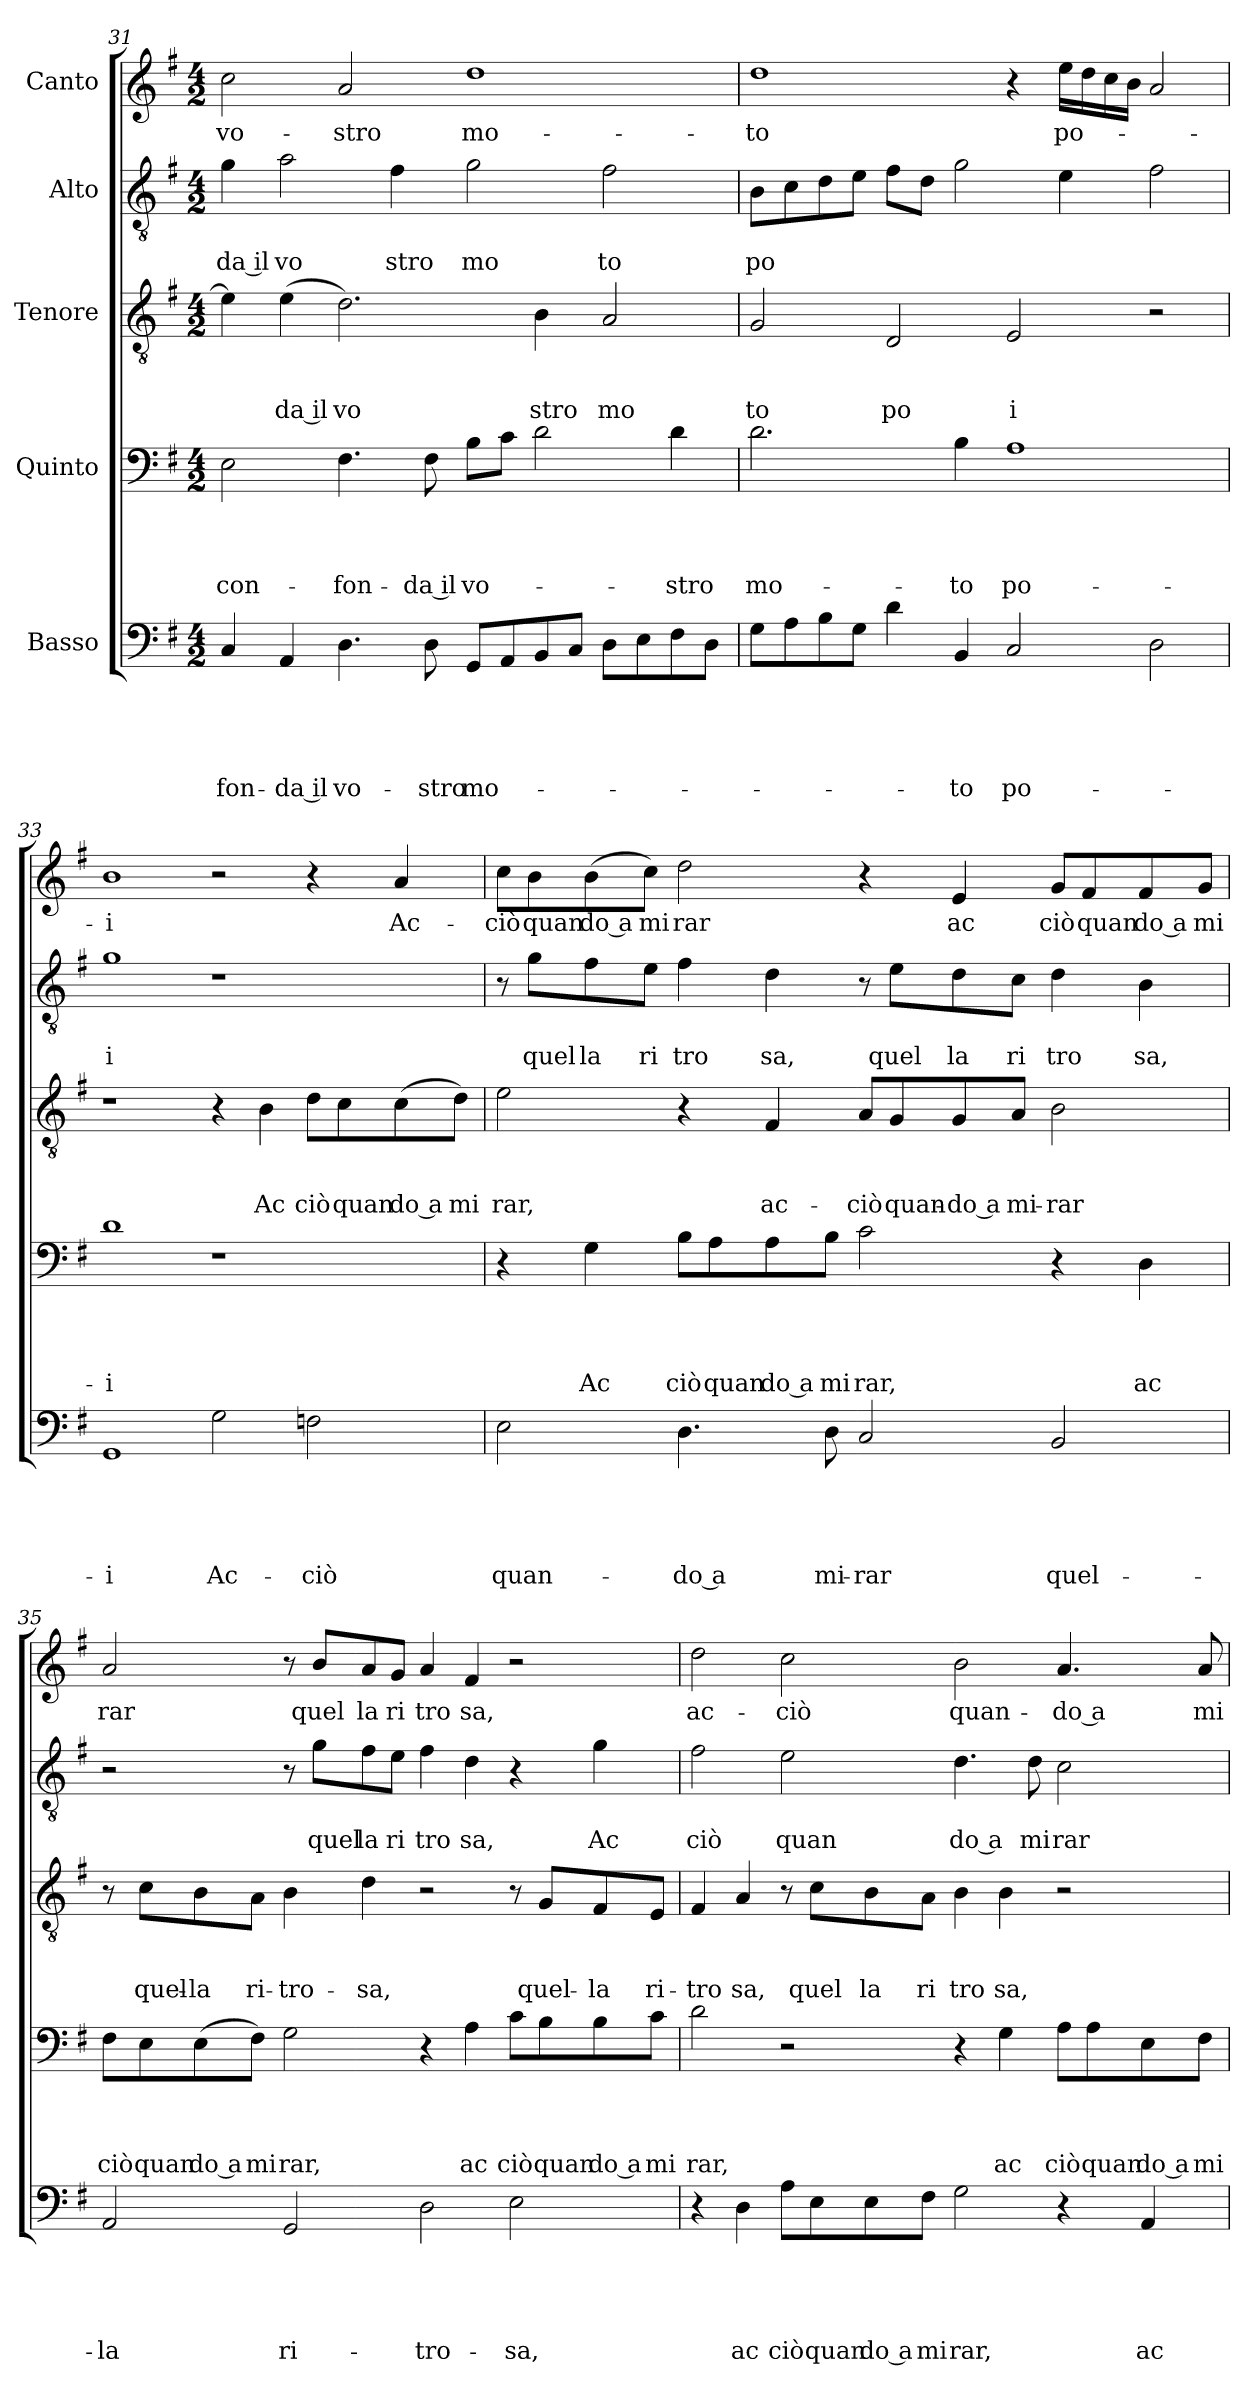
**kern	**text	**text	**text	**text	**text	**kern	**text	**text	**text	**text	**kern	**text	**text	**text	**kern	**text	**text	**kern	**text
*part5	*part5	*part5	*part5	*part5	*part5	*part4	*part4	*part4	*part4	*part4	*part3	*part3	*part3	*part3	*part2	*part2	*part2	*part1	*part1
*staff5	*staff5	*staff5	*staff5	*staff5	*staff5	*staff4	*staff4	*staff4	*staff4	*staff4	*staff3	*staff3	*staff3	*staff3	*staff2	*staff2	*staff2	*staff1	*staff1
*I"Basso	*	*	*	*	*	*I"Quinto	*	*	*	*	*I"Tenore	*	*	*	*I"Alto	*	*	*I"Canto	*
*clefF4	*	*	*	*	*	*clefF4	*	*	*	*	*clefGv2	*	*	*	*clefGv2	*	*	*clefG2	*
*k[f#]	*	*	*	*	*	*k[f#]	*	*	*	*	*k[f#]	*	*	*	*k[f#]	*	*	*k[f#]	*
*G:	*	*	*	*	*	*G:	*	*	*	*	*G:	*	*	*	*G:	*	*	*G:	*
*M4/2	*	*	*	*	*	*M4/2	*	*	*	*	*M4/2	*	*	*	*M4/2	*	*	*M4/2	*
=31	=31	=31	=31	=31	=31	=31	=31	=31	=31	=31	=31	=31	=31	=31	=31	=31	=31	=31	=31
!	!	!	!	!	!LO:LY:b	!	!	!	!	!LO:LY:b	!	!	!	!	!	!	!LO:LY:b:rj	!	!LO:LY:b
4C/	.	.	.	.	-fon-	2E\	.	.	.	con-	4e\]	.	.	.	4g\	.	da il	2cc\	vo-
!	!	!	!	!	!LO:LY:b:rj	!	!	!	!	!	!	!	!	!LO:LY:b:rj	!	!	!LO:LY:b	!	!
4AA/	.	.	.	.	-da il	.	.	.	.	.	(<4e\	.	.	da il	2a\	.	vo	.	.
!	!	!	!	!	!LO:LY:b	!	!	!	!	!LO:LY:b	!	!	!	!LO:LY:b	!	!	!	!	!LO:LY:b
4.D\	.	.	.	.	vo-	4.F#\	.	.	.	-fon-	2.d\)	.	.	vo	.	.	.	2a/	-stro
!	!	!	!	!	!	!	!	!	!	!	!	!	!	!	!	!	!LO:LY:b	!	!
.	.	.	.	.	.	.	.	.	.	.	.	.	.	.	4f#\	.	stro	.	.
!	!	!	!	!	!LO:LY:b	!	!	!	!	!LO:LY:b:rj	!	!	!	!	!	!	!	!	!
8D\	.	.	.	.	-stro	8F#\	.	.	.	-da il	.	.	.	.	.	.	.	.	.
!	!	!	!	!	!LO:LY:b	!	!	!	!	!LO:LY:b	!	!	!	!	!	!	!LO:LY:b	!	!LO:LY:b
8GG/L	.	.	.	.	mo-	8B\L	.	.	.	vo-	.	.	.	.	2g\	.	mo	1dd	mo-
8AA/	.	.	.	.	.	8c\J	.	.	.	.	.	.	.	.	.	.	.	.	.
!	!	!	!	!	!	!	!	!	!	!	!	!	!	!LO:LY:b	!	!	!	!	!
8BB/	.	.	.	.	.	2d\	.	.	.	.	4B\	.	.	stro	.	.	.	.	.
8C/J	.	.	.	.	.	.	.	.	.	.	.	.	.	.	.	.	.	.	.
!	!	!	!	!	!	!	!	!	!	!	!	!	!	!LO:LY:b	!	!	!LO:LY:b	!	!
8D\L	.	.	.	.	.	.	.	.	.	.	2A/	.	.	mo	2f#\	.	to	.	.
8E\	.	.	.	.	.	.	.	.	.	.	.	.	.	.	.	.	.	.	.
!	!	!	!	!	!	!	!	!	!	!LO:LY:b	!	!	!	!	!	!	!	!	!
8F#\	.	.	.	.	.	4d\	.	.	.	-stro	.	.	.	.	.	.	.	.	.
8D\J	.	.	.	.	.	.	.	.	.	.	.	.	.	.	.	.	.	.	.
=32	=32	=32	=32	=32	=32	=32	=32	=32	=32	=32	=32	=32	=32	=32	=32	=32	=32	=32	=32
!	!	!	!	!	!	!	!	!	!	!LO:LY:b	!	!	!	!LO:LY:b	!	!	!LO:LY:b	!	!LO:LY:b
8G\L	.	.	.	.	.	2.d\	.	.	.	mo-	2G/	.	.	to	8B\L	.	po	1dd	-to
8A\	.	.	.	.	.	.	.	.	.	.	.	.	.	.	8c\	.	.	.	.
8B\	.	.	.	.	.	.	.	.	.	.	.	.	.	.	8d\	.	.	.	.
8G\J	.	.	.	.	.	.	.	.	.	.	.	.	.	.	8e\J	.	.	.	.
!	!	!	!	!	!	!	!	!	!	!	!	!	!	!LO:LY:b	!	!	!	!	!
4d\	.	.	.	.	.	.	.	.	.	.	2D/	.	.	po	8f#\L	.	.	.	.
.	.	.	.	.	.	.	.	.	.	.	.	.	.	.	8d\J	.	.	.	.
!	!	!	!	!	!LO:LY:b	!	!	!	!	!LO:LY:b	!	!	!	!	!	!	!	!	!
4BB/	.	.	.	.	-to	4B\	.	.	.	-to	.	.	.	.	2g\	.	.	.	.
!	!	!	!	!	!LO:LY:b	!	!	!	!	!LO:LY:b	!	!	!	!LO:LY:b	!	!	!	!	!
2C/	.	.	.	.	po-	1A	.	.	.	po-	2E/	.	.	i	.	.	.	4r	.
!	!	!	!	!	!	!	!	!	!	!	!	!	!	!	!	!	!	!	!LO:LY:b
.	.	.	.	.	.	.	.	.	.	.	.	.	.	.	4e\	.	.	16ee\LL	po-
.	.	.	.	.	.	.	.	.	.	.	.	.	.	.	.	.	.	16dd\	.
.	.	.	.	.	.	.	.	.	.	.	.	.	.	.	.	.	.	16cc\	.
.	.	.	.	.	.	.	.	.	.	.	.	.	.	.	.	.	.	16b\JJ	.
2D\	.	.	.	.	.	.	.	.	.	.	2r	.	.	.	2f#\	.	.	2a/	.
=33	=33	=33	=33	=33	=33	=33	=33	=33	=33	=33	=33	=33	=33	=33	=33	=33	=33	=33	=33
!	!	!	!	!	!LO:LY:b	!	!	!	!	!LO:LY:b	!	!	!	!	!	!	!LO:LY:b	!	!LO:LY:b
1GG	.	.	.	.	-i	1d	.	.	.	-i	1r	.	.	.	1g	.	i	1b	-i
!	!	!	!	!	!LO:LY:b	!	!	!	!	!	!	!	!	!	!	!	!	!	!
2G\	.	.	.	.	Ac-	1r	.	.	.	.	4r	.	.	.	1r	.	.	2r	.
!	!	!	!	!	!	!	!	!	!	!	!	!	!	!LO:LY:b	!	!	!	!	!
.	.	.	.	.	.	.	.	.	.	.	4B\	.	.	Ac	.	.	.	.	.
!	!	!	!	!	!LO:LY:b	!	!	!	!	!	!	!	!	!LO:LY:b	!	!	!	!	!
2Fn\	.	.	.	.	-ciò	.	.	.	.	.	8d\L	.	.	ciò	.	.	.	4r	.
!	!	!	!	!	!	!	!	!	!	!	!	!	!	!LO:LY:b	!	!	!	!	!
.	.	.	.	.	.	.	.	.	.	.	8c\	.	.	quan	.	.	.	.	.
!	!	!	!	!	!	!	!	!	!	!	!	!	!	!LO:LY:b:rj	!	!	!	!	!LO:LY:b
.	.	.	.	.	.	.	.	.	.	.	(<8c\	.	.	do a	.	.	.	4a/	Ac-
!	!	!	!	!	!	!	!	!	!	!	!	!	!	!LO:LY:b	!	!	!	!	!
.	.	.	.	.	.	.	.	.	.	.	8d\J)	.	.	mi	.	.	.	.	.
!!LO:LB:g=z
=34	=34	=34	=34	=34	=34	=34	=34	=34	=34	=34	=34	=34	=34	=34	=34	=34	=34	=34	=34
!	!	!	!	!	!LO:LY:b	!	!	!	!	!	!	!	!	!LO:LY:b	!	!	!	!	!LO:LY:b
2E\	.	.	.	.	quan-	4r	.	.	.	.	2e\	.	.	rar,	8r	.	.	8cc\L	-ciò
!	!	!	!	!	!	!	!	!	!	!	!	!	!	!	!	!	!LO:LY:b	!	!LO:LY:b
.	.	.	.	.	.	.	.	.	.	.	.	.	.	.	8g\L	.	quel	8b\	quan
!	!	!	!	!	!	!	!	!	!	!LO:LY:b	!	!	!	!	!	!	!LO:LY:b	!	!LO:LY:b:rj
.	.	.	.	.	.	4G\	.	.	.	Ac	.	.	.	.	8f#\	.	la	(<8b\	do a
!	!	!	!	!	!	!	!	!	!	!	!	!	!	!	!	!	!LO:LY:b	!	!LO:LY:b
.	.	.	.	.	.	.	.	.	.	.	.	.	.	.	8e\J	.	ri	8cc\J)	mi
!	!	!	!	!	!LO:LY:b:rj	!	!	!	!	!LO:LY:b	!	!	!	!	!	!	!LO:LY:b	!	!LO:LY:b
4.D\	.	.	.	.	-do a	8B\L	.	.	.	ciò	4r	.	.	.	4f#\	.	tro	2dd\	rar
!	!	!	!	!	!	!	!	!	!	!LO:LY:b	!	!	!	!	!	!	!	!	!
.	.	.	.	.	.	8A\	.	.	.	quan	.	.	.	.	.	.	.	.	.
!	!	!	!	!	!	!	!	!	!	!LO:LY:b:rj	!	!	!	!LO:LY:b	!	!	!LO:LY:b	!	!
.	.	.	.	.	.	8A\	.	.	.	do a	4F#/	.	.	ac-	4d\	.	sa,	.	.
!	!	!	!	!	!LO:LY:b	!	!	!	!	!LO:LY:b	!	!	!	!	!	!	!	!	!
8D\	.	.	.	.	mi-	8B\J	.	.	.	mi	.	.	.	.	.	.	.	.	.
!	!	!	!	!	!LO:LY:b	!	!	!	!	!LO:LY:b	!	!	!	!LO:LY:b	!	!	!	!	!
2C/	.	.	.	.	-rar	2c\	.	.	.	rar,	8A/L	.	.	-ciò	8r	.	.	4r	.
!	!	!	!	!	!	!	!	!	!	!	!	!	!	!LO:LY:b	!	!	!LO:LY:b	!	!
.	.	.	.	.	.	.	.	.	.	.	8G/	.	.	quan-	8e\L	.	quel	.	.
!	!	!	!	!	!	!	!	!	!	!	!	!	!	!LO:LY:b:rj	!	!	!LO:LY:b	!	!LO:LY:b
.	.	.	.	.	.	.	.	.	.	.	8G/	.	.	-do a	8d\	.	la	4e/	ac
!	!	!	!	!	!	!	!	!	!	!	!	!	!	!LO:LY:b	!	!	!LO:LY:b	!	!
.	.	.	.	.	.	.	.	.	.	.	8A/J	.	.	mi-	8c\J	.	ri	.	.
!	!	!	!	!	!LO:LY:b	!	!	!	!	!	!	!	!	!LO:LY:b	!	!	!LO:LY:b	!	!LO:LY:b
2BB/	.	.	.	.	quel-	4r	.	.	.	.	2B\	.	.	-rar	4d\	.	tro	8g/L	ciò
!	!	!	!	!	!	!	!	!	!	!	!	!	!	!	!	!	!	!	!LO:LY:b
.	.	.	.	.	.	.	.	.	.	.	.	.	.	.	.	.	.	8f#/	quan
!	!	!	!	!	!	!	!	!	!	!LO:LY:b	!	!	!	!	!	!	!LO:LY:b	!	!LO:LY:b:rj
.	.	.	.	.	.	4D\	.	.	.	ac	.	.	.	.	4B\	.	sa,	8f#/	do a
!	!	!	!	!	!	!	!	!	!	!	!	!	!	!	!	!	!	!	!LO:LY:b
.	.	.	.	.	.	.	.	.	.	.	.	.	.	.	.	.	.	8g/J	mi
=35	=35	=35	=35	=35	=35	=35	=35	=35	=35	=35	=35	=35	=35	=35	=35	=35	=35	=35	=35
!	!	!	!	!	!LO:LY:b	!	!	!	!	!LO:LY:b	!	!	!	!	!	!	!	!	!LO:LY:b
2AA/	.	.	.	.	-la	8F#\L	.	.	.	ciò	8r	.	.	.	2r	.	.	2a/	rar
!	!	!	!	!	!	!	!	!	!	!LO:LY:b	!	!	!	!LO:LY:b	!	!	!	!	!
.	.	.	.	.	.	8E\	.	.	.	quan	8c\L	.	.	quel-	.	.	.	.	.
!	!	!	!	!	!	!	!	!	!	!LO:LY:b:rj	!	!	!	!LO:LY:b	!	!	!	!	!
.	.	.	.	.	.	(<8E\	.	.	.	do a	8B\	.	.	-la	.	.	.	.	.
!	!	!	!	!	!	!	!	!	!	!LO:LY:b	!	!	!	!LO:LY:b	!	!	!	!	!
.	.	.	.	.	.	8F#\J)	.	.	.	mi	8A\J	.	.	ri-	.	.	.	.	.
!	!	!	!	!	!LO:LY:b	!	!	!	!	!LO:LY:b	!	!	!	!LO:LY:b	!	!	!	!	!
2GG/	.	.	.	.	ri-	2G\	.	.	.	rar,	4B\	.	.	-tro-	8r	.	.	8r	.
!	!	!	!	!	!	!	!	!	!	!	!	!	!	!	!	!	!LO:LY:b	!	!LO:LY:b
.	.	.	.	.	.	.	.	.	.	.	.	.	.	.	8g\L	.	quel	8b/L	quel
!	!	!	!	!	!	!	!	!	!	!	!	!	!	!LO:LY:b	!	!	!LO:LY:b	!	!LO:LY:b
.	.	.	.	.	.	.	.	.	.	.	4d\	.	.	-sa,	8f#\	.	la	8a/	la
!	!	!	!	!	!	!	!	!	!	!	!	!	!	!	!	!	!LO:LY:b	!	!LO:LY:b
.	.	.	.	.	.	.	.	.	.	.	.	.	.	.	8e\J	.	ri	8g/J	ri
!	!	!	!	!	!LO:LY:b	!	!	!	!	!	!	!	!	!	!	!	!LO:LY:b	!	!LO:LY:b
2D\	.	.	.	.	-tro-	4r	.	.	.	.	2r	.	.	.	4f#\	.	tro	4a/	tro
!	!	!	!	!	!	!	!	!	!	!LO:LY:b	!	!	!	!	!	!	!LO:LY:b	!	!LO:LY:b
.	.	.	.	.	.	4A\	.	.	.	ac	.	.	.	.	4d\	.	sa,	4f#/	sa,
!	!	!	!	!	!LO:LY:b	!	!	!	!	!LO:LY:b	!	!	!	!	!	!	!	!	!
2E\	.	.	.	.	-sa,	8c\L	.	.	.	ciò	8r	.	.	.	4r	.	.	2r	.
!	!	!	!	!	!	!	!	!	!	!LO:LY:b	!	!	!	!LO:LY:b	!	!	!	!	!
.	.	.	.	.	.	8B\	.	.	.	quan	8G/L	.	.	quel-	.	.	.	.	.
!	!	!	!	!	!	!	!	!	!	!LO:LY:b:rj	!	!	!	!LO:LY:b	!	!	!LO:LY:b	!	!
.	.	.	.	.	.	8B\	.	.	.	do a	8F#/	.	.	-la	4g\	.	Ac	.	.
!	!	!	!	!	!	!	!	!	!	!LO:LY:b	!	!	!	!LO:LY:b	!	!	!	!	!
.	.	.	.	.	.	8c\J	.	.	.	mi	8E/J	.	.	ri-	.	.	.	.	.
!!LO:PB:g=z
=36	=36	=36	=36	=36	=36	=36	=36	=36	=36	=36	=36	=36	=36	=36	=36	=36	=36	=36	=36
!	!	!	!	!	!	!	!	!	!	!LO:LY:b	!	!	!	!LO:LY:b	!	!	!LO:LY:b	!	!LO:LY:b
4r	.	.	.	.	.	2d\	.	.	.	rar,	4F#/	.	.	-tro	2f#\	.	ciò	2dd\	ac-
!	!	!	!	!	!LO:LY:b	!	!	!	!	!	!	!	!	!LO:LY:b	!	!	!	!	!
4D\	.	.	.	.	ac	.	.	.	.	.	4A/	.	.	sa,	.	.	.	.	.
!	!	!	!	!	!LO:LY:b	!	!	!	!	!	!	!	!	!	!	!	!LO:LY:b	!	!LO:LY:b
8A\L	.	.	.	.	ciò	2r	.	.	.	.	8r	.	.	.	2e\	.	quan	2cc\	-ciò
!	!	!	!	!	!LO:LY:b	!	!	!	!	!	!	!	!	!LO:LY:b	!	!	!	!	!
8E\	.	.	.	.	quan	.	.	.	.	.	8c\L	.	.	quel	.	.	.	.	.
!	!	!	!	!	!LO:LY:b:rj	!	!	!	!	!	!	!	!	!LO:LY:b	!	!	!	!	!
8E\	.	.	.	.	do a	.	.	.	.	.	8B\	.	.	la	.	.	.	.	.
!	!	!	!	!	!LO:LY:b	!	!	!	!	!	!	!	!	!LO:LY:b	!	!	!	!	!
8F#\J	.	.	.	.	mi	.	.	.	.	.	8A\J	.	.	ri	.	.	.	.	.
!	!	!	!	!	!LO:LY:b	!	!	!	!	!	!	!	!	!LO:LY:b	!	!	!LO:LY:b:rj	!	!LO:LY:b
2G\	.	.	.	.	rar,	4r	.	.	.	.	4B\	.	.	tro	4.d\	.	do a	2b\	quan-
!	!	!	!	!	!	!	!	!	!	!LO:LY:b	!	!	!	!LO:LY:b	!	!	!	!	!
.	.	.	.	.	.	4G\	.	.	.	ac	4B\	.	.	sa,	.	.	.	.	.
!	!	!	!	!	!	!	!	!	!	!	!	!	!	!	!	!	!LO:LY:b	!	!
.	.	.	.	.	.	.	.	.	.	.	.	.	.	.	8d\	.	mi	.	.
!	!	!	!	!	!	!	!	!	!	!LO:LY:b	!	!	!	!	!	!	!LO:LY:b	!	!LO:LY:b:rj
4r	.	.	.	.	.	8A\L	.	.	.	ciò	2r	.	.	.	2c\	.	rar	4.a/	-do a
!	!	!	!	!	!	!	!	!	!	!LO:LY:b	!	!	!	!	!	!	!	!	!
.	.	.	.	.	.	8A\	.	.	.	quan	.	.	.	.	.	.	.	.	.
!	!	!	!	!	!LO:LY:b	!	!	!	!	!LO:LY:b:rj	!	!	!	!	!	!	!	!	!
4AA/	.	.	.	.	ac	8E\	.	.	.	do a	.	.	.	.	.	.	.	.	.
!	!	!	!	!	!	!	!	!	!	!LO:LY:b	!	!	!	!	!	!	!	!	!LO:LY:b
.	.	.	.	.	.	8F#\J	.	.	.	mi	.	.	.	.	.	.	.	8a/	mi-
=	=	=	=	=	=	=	=	=	=	=	=	=	=	=	=	=	=	=	=
*-	*-	*-	*-	*-	*-	*-	*-	*-	*-	*-	*-	*-	*-	*-	*-	*-	*-	*-	*-
